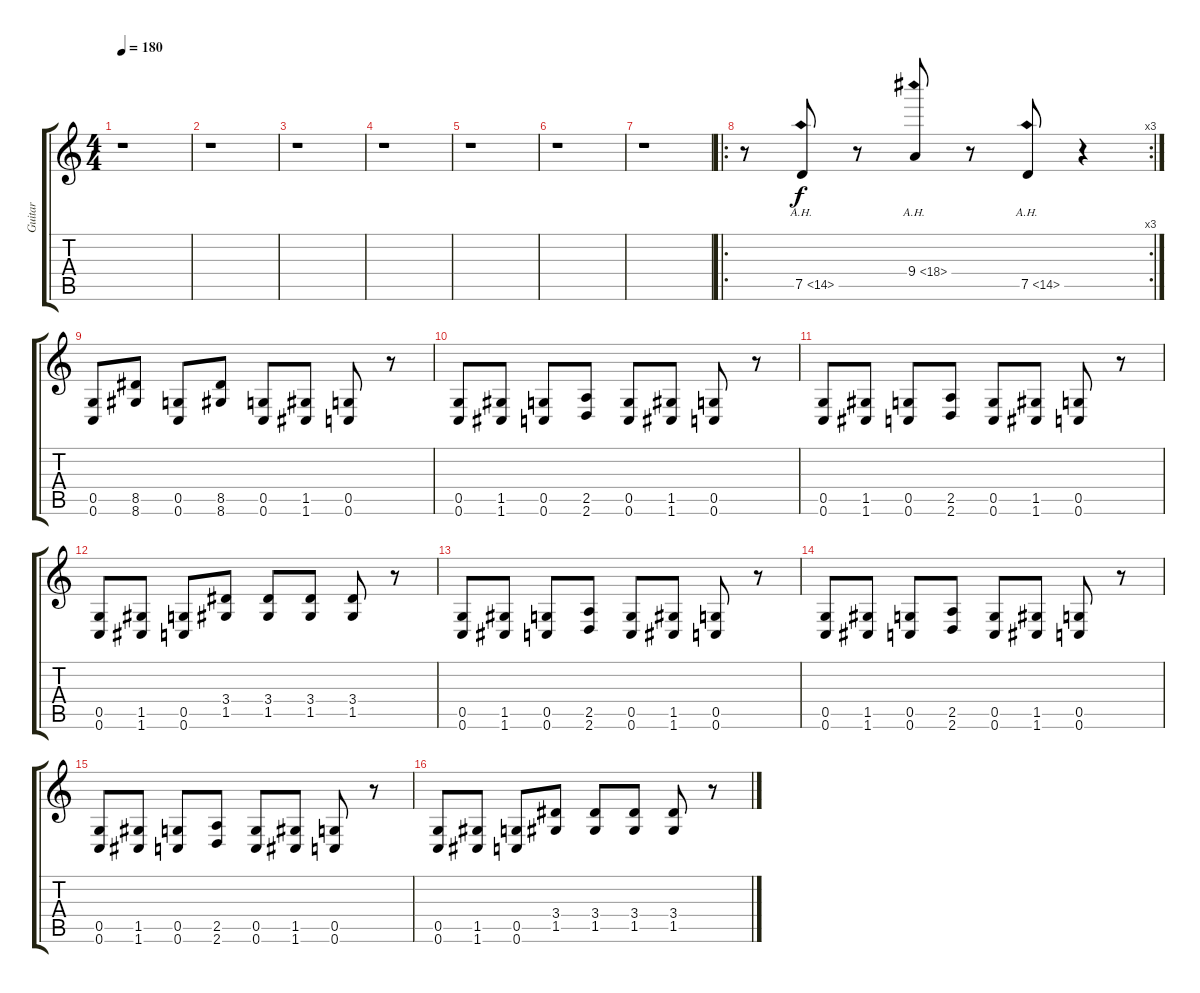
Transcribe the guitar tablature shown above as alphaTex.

\track ("Guitar" "Guitar") {instrument distortionguitar}
\staff {score tabs}
\tuning (D4 A3 F3 C3 G2 C2) {hide}
\ts (4 4)
\tempo 180
\clef g2
\ks c
r.1{dy f} |
r.1 |
r.1 |
r.1 |
r.1 |
r.1 |
r.1 |
\ro
\rc 3
r.8 7.5{ah 7}.8 r.8 9.4{ah 9}.8 r.8 7.5{ah 7}.8 r.4 |
(0.5 0.6).8 (8.5 8.6).8 (0.5 0.6).8 (8.5 8.6).8 (0.5 0.6).8 (1.5 1.6).8 (0.5 0.6).8 r.8 |
(0.5 0.6).8 (1.5 1.6).8 (0.5 0.6).8 (2.5 2.6).8 (0.5 0.6).8 (1.5 1.6).8 (0.5 0.6).8 r.8 |
(0.5 0.6).8 (1.5 1.6).8 (0.5 0.6).8 (2.5 2.6).8 (0.5 0.6).8 (1.5 1.6).8 (0.5 0.6).8 r.8 |
(0.5 0.6).8 (1.5 1.6).8 (0.5 0.6).8 (3.4 1.5).8 (3.4 1.5).8 (3.4 1.5).8 (3.4 1.5).8 r.8 |
(0.5 0.6).8 (1.5 1.6).8 (0.5 0.6).8 (2.5 2.6).8 (0.5 0.6).8 (1.5 1.6).8 (0.5 0.6).8 r.8 |
(0.5 0.6).8 (1.5 1.6).8 (0.5 0.6).8 (2.5 2.6).8 (0.5 0.6).8 (1.5 1.6).8 (0.5 0.6).8 r.8 |
(0.5 0.6).8 (1.5 1.6).8 (0.5 0.6).8 (2.5 2.6).8 (0.5 0.6).8 (1.5 1.6).8 (0.5 0.6).8 r.8 |
(0.5 0.6).8 (1.5 1.6).8 (0.5 0.6).8 (3.4 1.5).8 (3.4 1.5).8 (3.4 1.5).8 (3.4 1.5).8 r.8
